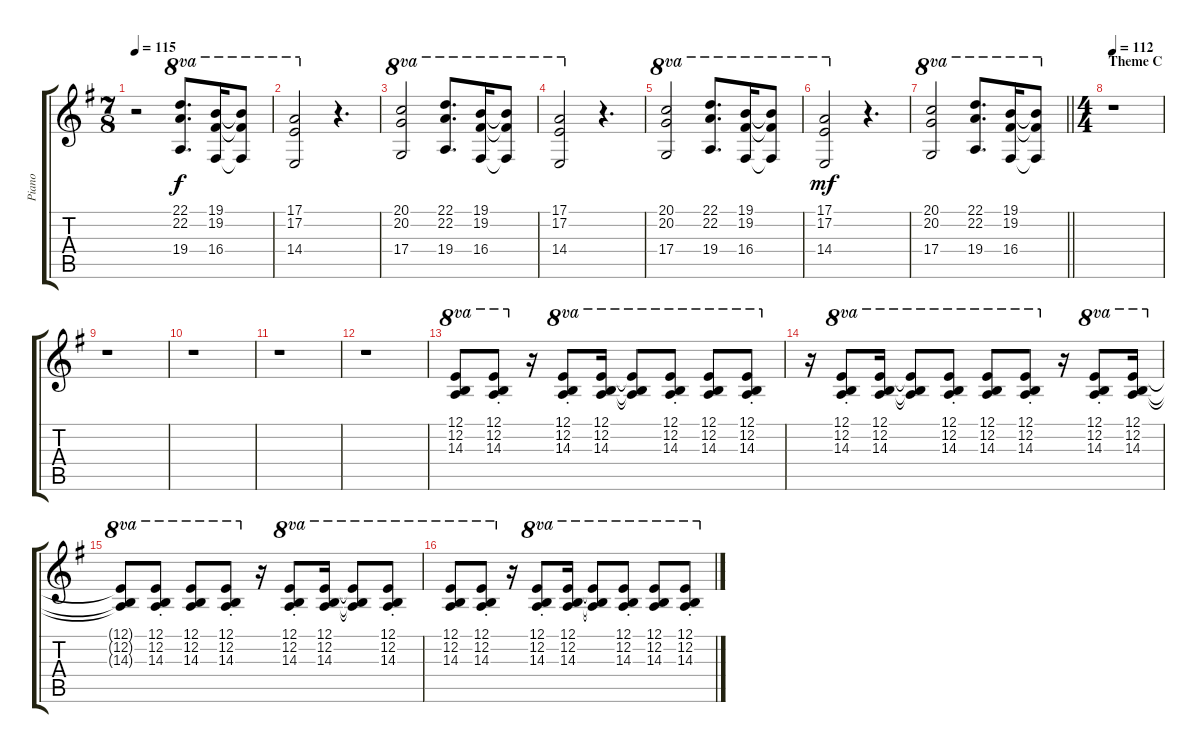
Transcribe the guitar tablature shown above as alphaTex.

\track ("Piano" "Piano") {instrument acousticgrandpiano}
\staff {score tabs}
\tuning (E4 B3 G3 D3 A2 E2) {hide}
\ts (7 8)
\tempo 115
\clef g2
\ks g
r.2{dy f} (22.1 22.2 19.4).8{d ot 8va} (19.1 19.2 16.4).16{ot 8va} (19.1{t} 19.2{t} 16.4{t}).8{ot 8va} |
(17.1 17.2 14.4).2{ot 8va} r.4{d} |
(20.1 20.2 17.4).2{ot 8va} (22.1 22.2 19.4).8{d ot 8va} (19.1 19.2 16.4).16{ot 8va} (19.1{t} 19.2{t} 16.4{t}).8{ot 8va} |
(17.1 17.2 14.4).2{ot 8va} r.4{d} |
(20.1 20.2 17.4).2{ot 8va} (22.1 22.2 19.4).8{d ot 8va} (19.1 19.2 16.4).16{ot 8va} (19.1{t} 19.2{t} 16.4{t}).8{ot 8va} |
(17.1 17.2 14.4).2{ot 8va dy mf} r.4{d} |
\barLineRight lightlight
(20.1 20.2 17.4).2{ot 8va} (22.1 22.2 19.4).8{d ot 8va} (19.1 19.2 16.4).16{ot 8va} (19.1{t} 19.2{t} 16.4{t}).8{ot 8va} |
\ts (4 4)
\section ("" "Theme C")
\tempo 112
r.1 |
r.1 |
r.1 |
r.1 |
r.1 |
(12.1 12.2 14.3).8{ot 8va} (12.1{st} 12.2{st} 14.3{st}).8{ot 8va} r.16 (12.1{st} 12.2{st} 14.3{st}).8{ot 8va} (12.1 12.2 14.3).16{ot 8va} (12.1{t} 12.2{t} 14.3{t}).8{ot 8va} (12.1{st} 12.2{st} 14.3{st}).8{ot 8va} (12.1 12.2 14.3).8{ot 8va} (12.1{st} 12.2{st} 14.3{st}).8{ot 8va} |
r.16 (12.1{st} 12.2{st} 14.3{st}).8{ot 8va} (12.1 12.2 14.3).16{ot 8va} (12.1{t} 12.2{t} 14.3{t}).8{ot 8va} (12.1{st} 12.2{st} 14.3{st}).8{ot 8va} (12.1 12.2 14.3).8{ot 8va} (12.1{st} 12.2{st} 14.3{st}).8{ot 8va} r.16 (12.1{st} 12.2{st} 14.3{st}).8{ot 8va} (12.1 12.2 14.3).16{ot 8va} |
(12.1{t} 12.2{t} 14.3{t}).8{ot 8va} (12.1{st} 12.2{st} 14.3{st}).8{ot 8va} (12.1 12.2 14.3).8{ot 8va} (12.1{st} 12.2{st} 14.3{st}).8{ot 8va} r.16 (12.1{st} 12.2{st} 14.3{st}).8{ot 8va} (12.1 12.2 14.3).16{ot 8va} (12.1{t} 12.2{t} 14.3{t}).8{ot 8va} (12.1{st} 12.2{st} 14.3{st}).8{ot 8va} |
(12.1 12.2 14.3).8{ot 8va} (12.1{st} 12.2{st} 14.3{st}).8{ot 8va} r.16 (12.1{st} 12.2{st} 14.3{st}).8{ot 8va} (12.1 12.2 14.3).16{ot 8va} (12.1{t} 12.2{t} 14.3{t}).8{ot 8va} (12.1{st} 12.2{st} 14.3{st}).8{ot 8va} (12.1 12.2 14.3).8{ot 8va} (12.1{st} 12.2{st} 14.3{st}).8{ot 8va}
